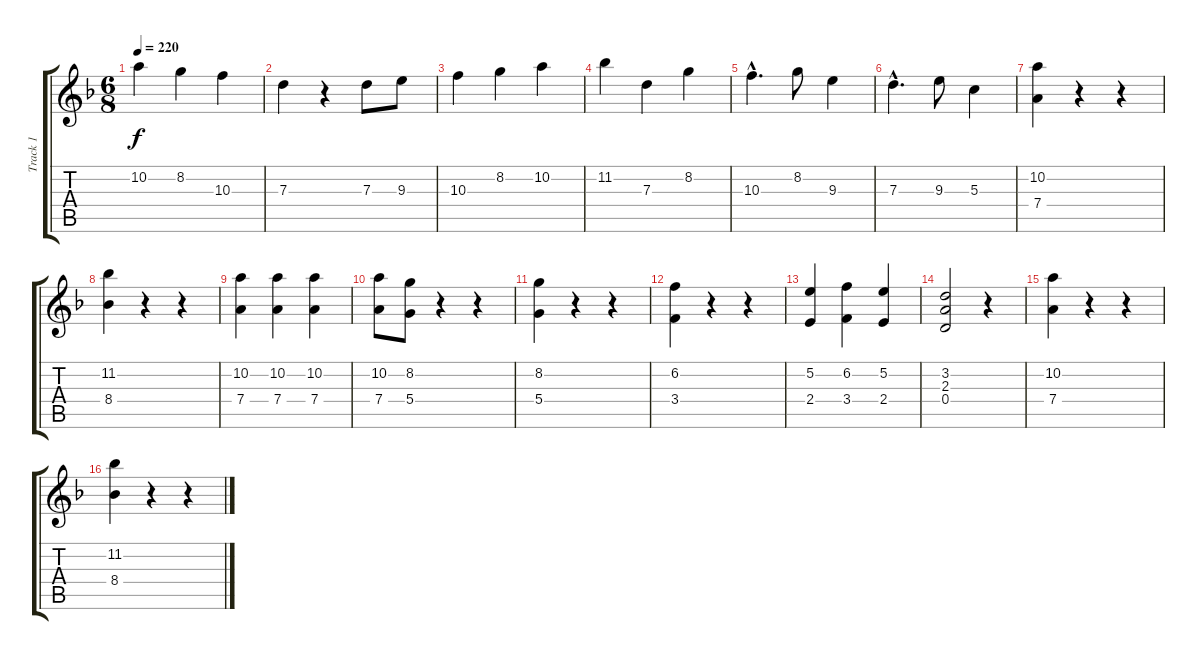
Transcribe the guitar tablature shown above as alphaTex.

\track ("Track 1" "Track 1") {instrument acousticguitarsteel}
\staff {score tabs}
\tuning (E4 B3 G3 D3 A2 E2) {hide}
\ts (6 8)
\tempo 220
\clef g2
\ks f
10.2.4{dy f} 8.2.4 10.3.4 |
7.3.4 r.4 7.3.8 9.3.8 |
10.3.4 8.2.4 10.2.4 |
11.2.4 7.3.4 8.2.4 |
10.3{hac}.4{d} 8.2.8 9.3.4 |
7.3{hac}.4{d} 9.3.8 5.3.4 |
(10.2 7.4).4 r.4 r.4 |
(11.2 8.4).4 r.4 r.4 |
(10.2 7.4).4 (10.2 7.4).4 (10.2 7.4).4 |
(10.2 7.4).8 (8.2 5.4).8 r.4 r.4 |
(8.2 5.4).4 r.4 r.4 |
(6.2 3.4).4 r.4 r.4 |
(5.2 2.4).4 (6.2 3.4).4 (5.2 2.4).4 |
(3.2 2.3 0.4).2 r.4 |
(10.2 7.4).4 r.4 r.4 |
(11.2 8.4).4 r.4 r.4
